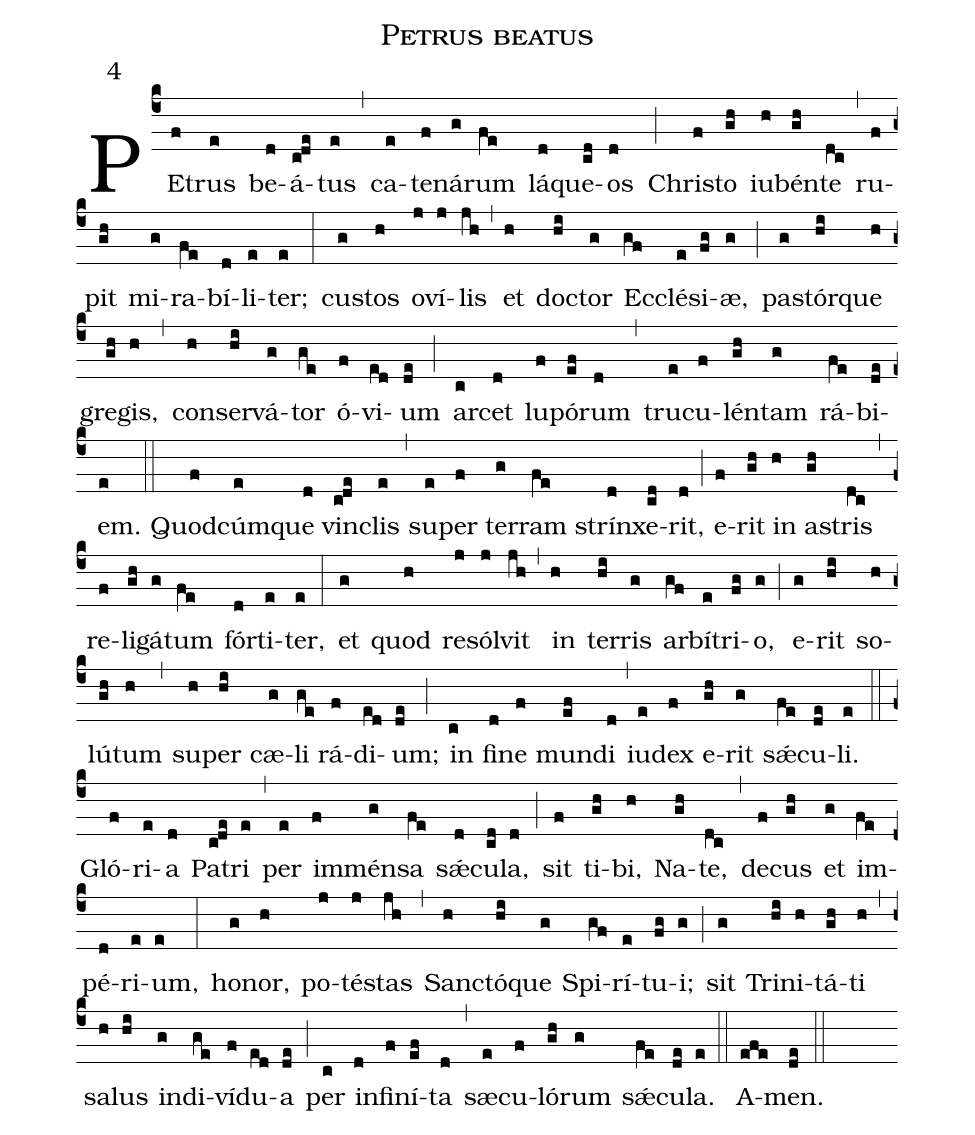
name: Petrus beatus;
mode: 4;
%%
(c4)
PE(f)trus(e) be(d)á(cde)tus(e) (,)
ca(e)te(f)ná(g)rum(fe) lá(d)que(cd)os(d) (;)
Chri(f)sto(gh) iu(h)bén(gh)te(dc) (,)
ru(f)pit(gh) mi(g)ra(fe)bí(d)li(e)ter;(e) (:)
cu(g)stos(h) o(j)ví(j)lis(jh) (,)
et(h) do(hi)ctor(g) Ec(gf)clé(e)si(fg)æ,(g) (;)
pa(g)stór(hi)que(h) gre(gh)gis,(h) (,)
con(h)ser(hi)vá(g)tor(ge) ó(f)vi(ed)um(de) (;)
ar(c)cet(d) lu(f)pó(ef)rum(d) (,)
tru(e)cu(f)lén(gh)tam(g) rá(fe)bi(de)em.(e) (::)

Quod(f)cúm(e)que(d) vin(cde)clis(e) (,)
su(e)per(f) ter(g)ram(fe) strín(d)xe(cd)rit,(d) (;)
e(f)rit(gh) in(h) a(gh)stris(dc) (,)
re(f)li(gh)gá(g)tum(fe) fór(d)ti(e)ter,(e) (:)
et(g) quod(h) re(j)sól(j)vit(jh) (,)
in(h) ter(hi)ris(g) ar(gf)bí(e)tri(fg)o,(g) (;)
e(g)rit(hi) so(h)lú(gh)tum(h) (,)
su(h)per(hi) cæ(g)li(ge) rá(f)di(ed)um;(de) (;)
in(c) fi(d)ne(f) mun(ef)di(d) (,)
iu(e)dex(f) e(gh)rit(g) sǽ(fe)cu(de)li.(e) (::)

Gló(f)ri(e)a(d) Pa(cde)tri(e) (,)
per(e) im(f)mén(g)sa(fe) sǽ(d)cu(cd)la,(d) (;)
sit(f) ti(gh)bi,(h) Na(gh)te,(dc) (,)
de(f)cus(gh) et(g) im(fe)pé(d)ri(e)um,(e) (:)
ho(g)nor,(h) po(j)té(j)stas(jh) (,)
San(h)ctó(hi)que(g) Spi(gf)rí(e)tu(fg)i;(g) (;)
sit(g) Tri(hi)ni(h)tá(gh)ti(h) (,)
sa(h)lus(hi) in(g)di(ge)ví(f)du(ed)a(de) (;)
per(c) in(d)fi(f)ní(ef)ta(d) (,)
sæ(e)cu(f)ló(gh)rum(g) sǽ(fe)cu(de)la.(e) (::)

A(efe)men.(de) (::)
